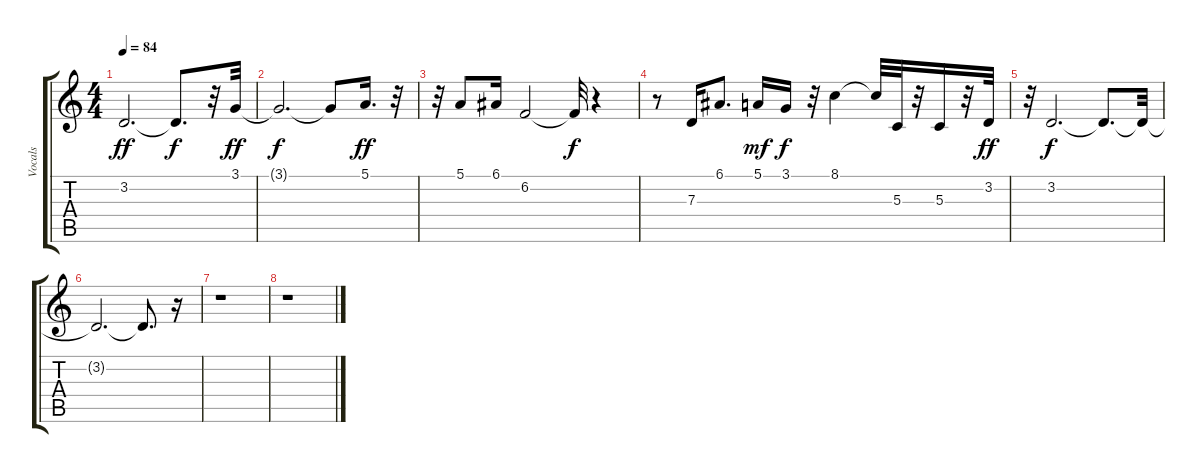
\track ("Vocals" "Vocals") {instrument oboe}
\staff {score tabs}
\tuning (E4 B3 G3 D3 A2 E2) {hide}
\ts (4 4)
\tempo 84
\clef g2
\ks c
3.2.2{d dy ff} 3.2{t}.8{d dy f} r.32 3.1.32{dy ff} |
3.1{t}.2{d dy f} 3.1{t}.8 5.1.16{d dy ff} r.32 |
r.32 5.1.8 6.1.16 6.2.2 6.2{t}.32{dy f} r.4 |
r.8 7.3.16 6.1.8{d} 5.1.16{dy mf} 3.1.16{dy f} r.32 8.1.4 8.1{t}.32 5.3.32 r.32 5.3.16 r.32 3.2.32{dy ff} |
r.32 3.2.2{d dy f} 3.2{t}.8{d} 3.2{t}.32 |
3.2{t}.2{d} 3.2{t}.8{d} r.16 |
r.1 |
r.1
